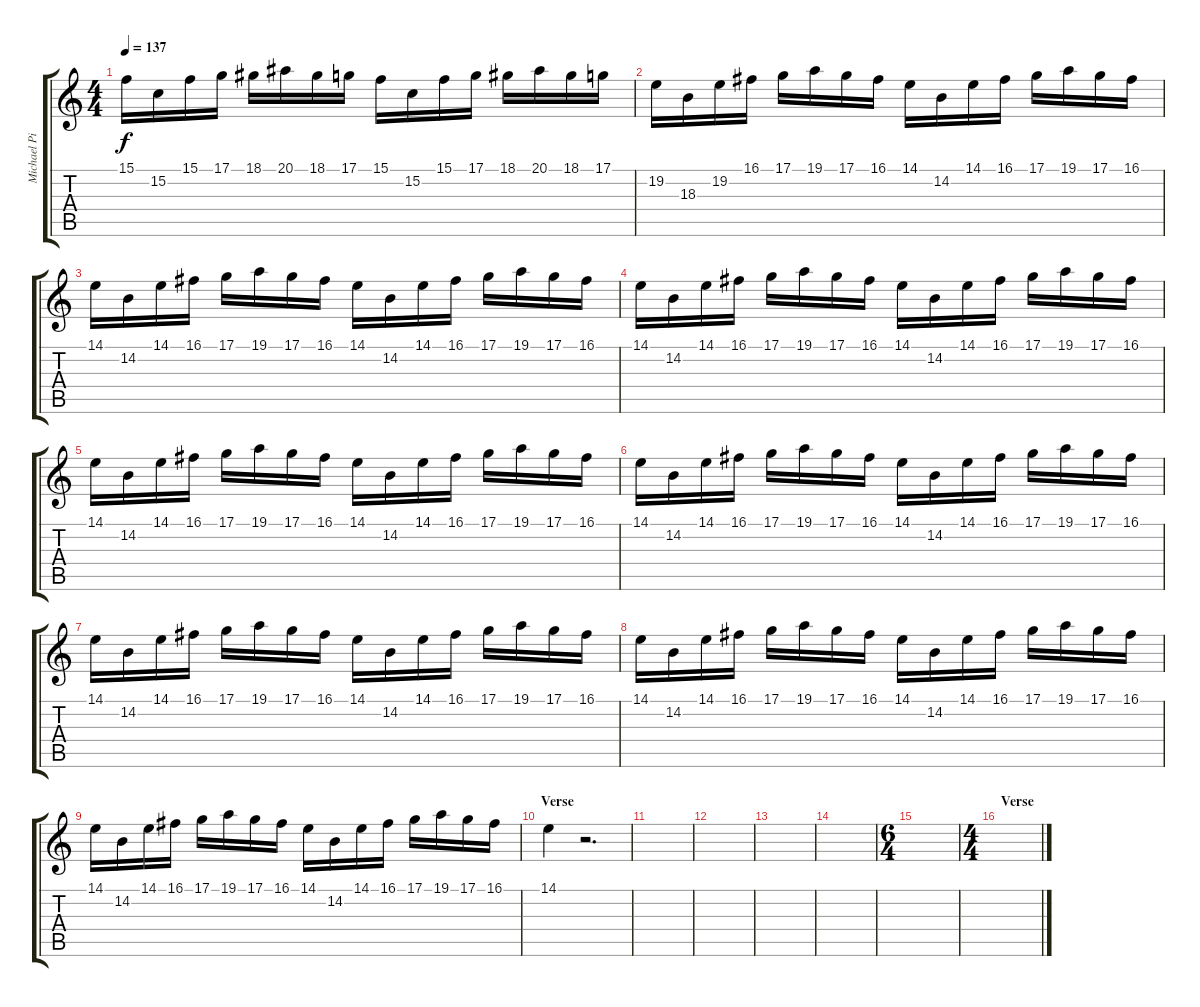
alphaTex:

\track ("Michael Pinella Lead" "Michael Pi") {instrument harpsichord}
\staff {score tabs}
\tuning (D4 A3 F3 C3 G2 D2) {hide}
\ts (4 4)
\tempo 137
\clef g2
\ks c
15.1.16{dy f} 15.2.16 15.1.16 17.1.16 18.1.16 20.1.16 18.1.16 17.1.16 15.1.16 15.2.16 15.1.16 17.1.16 18.1.16 20.1.16 18.1.16 17.1.16 |
19.2.16 18.3.16 19.2.16 16.1.16 17.1.16 19.1.16 17.1.16 16.1.16 14.1.16 14.2.16 14.1.16 16.1.16 17.1.16 19.1.16 17.1.16 16.1.16 |
14.1.16 14.2.16 14.1.16 16.1.16 17.1.16 19.1.16 17.1.16 16.1.16 14.1.16 14.2.16 14.1.16 16.1.16 17.1.16 19.1.16 17.1.16 16.1.16 |
14.1.16 14.2.16 14.1.16 16.1.16 17.1.16 19.1.16 17.1.16 16.1.16 14.1.16 14.2.16 14.1.16 16.1.16 17.1.16 19.1.16 17.1.16 16.1.16 |
14.1.16 14.2.16 14.1.16 16.1.16 17.1.16 19.1.16 17.1.16 16.1.16 14.1.16 14.2.16 14.1.16 16.1.16 17.1.16 19.1.16 17.1.16 16.1.16 |
14.1.16 14.2.16 14.1.16 16.1.16 17.1.16 19.1.16 17.1.16 16.1.16 14.1.16 14.2.16 14.1.16 16.1.16 17.1.16 19.1.16 17.1.16 16.1.16 |
14.1.16 14.2.16 14.1.16 16.1.16 17.1.16 19.1.16 17.1.16 16.1.16 14.1.16 14.2.16 14.1.16 16.1.16 17.1.16 19.1.16 17.1.16 16.1.16 |
14.1.16 14.2.16 14.1.16 16.1.16 17.1.16 19.1.16 17.1.16 16.1.16 14.1.16 14.2.16 14.1.16 16.1.16 17.1.16 19.1.16 17.1.16 16.1.16 |
14.1.16 14.2.16 14.1.16 16.1.16 17.1.16 19.1.16 17.1.16 16.1.16 14.1.16 14.2.16 14.1.16 16.1.16 17.1.16 19.1.16 17.1.16 16.1.16 |
\section ("" "Verse")
14.1.4 r.2{d} |
|
|
|
|
\ts (6 4)
|
\ts (4 4)
\section ("" "Verse")
